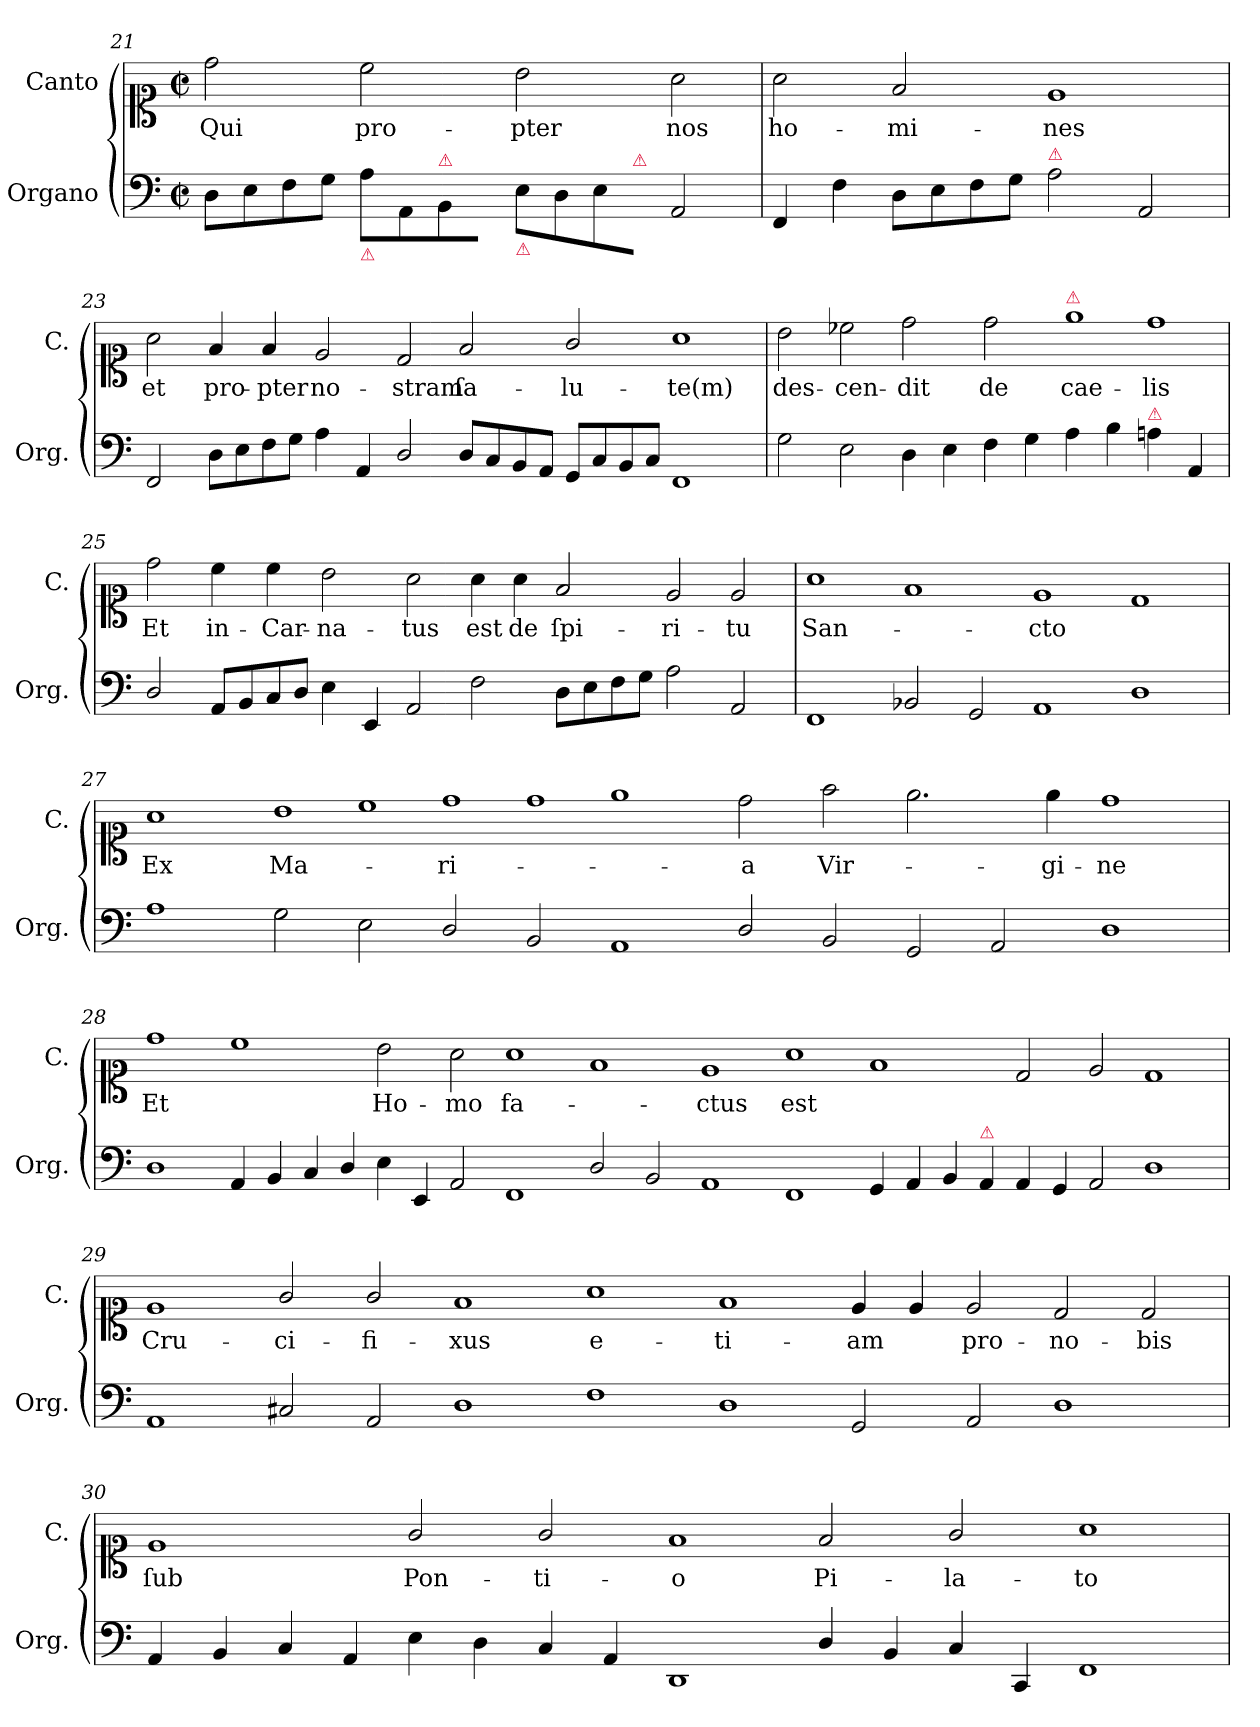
**kern	**kern	**text
*part2	*part1	*part1
*staff2	*staff1	*staff1
*I"Organo	*I"Canto	*
*I'Org.	*I'C.	*
*clefF4	*clefC1	*
*k[]	*k[]	*
*M2/2	*M2/2	*
*met(c|)	*met(c|)	*
=21	=21	=21
8D\L	2dd\	Qui
8E\	.	.
8F\	.	.
8G\J	.	.
!LO:TX:b:color=crimson:t=⚠	!	!
8A\L	2cc\	pro-
8AA\	.	.
!LO:TX:a:color=crimson:t=⚠	!	!
8BB\	.	.
8C\Jyy	.	.
!LO:TX:b:color=crimson:t=⚠	!	!
8E\L	2b\	-pter
8D\	.	.
8E\	.	.
!LO:TX:a:color=crimson:t=⚠	!	!
8EE/Jyy	.	.
2AA/	2a\	nos
=22	=22	=22
4FF/	2a\	ho-
4F\	.	.
8D\L	2f/	-mi-
8E\	.	.
8F\	.	.
8G\J	.	.
!LO:TX:a:color=crimson:t=⚠	!	!
2A\	1e	-nes
2AA/	.	.
=23	=23	=23
2FF/	2a\	et
8D\L	4f/	pro-
8E\	.	.
8F\	4f/	-pter
8G\J	.	.
4A\	2e/	no-
4AA/	.	.
2D/	2d/	-stram
8D/L	2f/	ſa-
8C/	.	.
8BB/	.	.
8AA/J	.	.
8GG/L	2g/	-lu-
8C/	.	.
8BB/	.	.
8C/J	.	.
1FF	1a	-te(m)
=24	=24	=24
2G\	2b\	des-
2E\	2cc-X\	-cen-
4D\	2dd\	-dit
4E\	.	.
4F\	2dd\	de
4G\	.	.
!	!LO:TX:a:color=crimson:t=⚠	!
!	!LO:N:vis=1	!
4A\	2ee\	cae-
4B\	.	.
!LO:TX:a:color=crimson:t=⚠	!	!
!	!LO:N:vis=1	!
4An\	2dd\	-lis
4AA/	.	.
=25	=25	=25
2D/	2dd\	Et
8AA/L	4cc\	in-
8BB/	.	.
8C/	4cc\	-Car-
8D/J	.	.
4E\	2b\	-na-
4EE/	.	.
2AA/	2a\	-tus
2F\	4a\	est
.	4a\	de
8D\L	2f/	ſpi-
8E\	.	.
8F\	.	.
8G\J	.	.
2A\	2e/	-ri-
2AA/	2e/	-tu
=26	=26	=26
1FF	1a	San-
2BB-X/	1f	.
2GG/	.	.
1AA	1e	-cto
1D	1d	.
=27	=27	=27
1A	1a	Ex
!	!LO:N:vis=1	!
2G\	2b\	Ma-
!	!LO:N:vis=1	!
2E\	2cc\	.
!	!LO:N:vis=1	!
2D/	2dd\	-ri-
!	!LO:N:vis=1	!
2BB/	2dd\	.
1AA	1ee	.
2D/	2dd\	-a
2BB/	2ff\	Vir-
2GG/	2.ee\	.
2AA/	.	.
.	4ee\	-gi-
1D	1dd	-ne
=28	=28	=28
1D	1dd	Et
4AA/	1cc	.
4BB/	.	.
4C/	.	.
4D/	.	.
4E\	2b\	Ho-
4EE/	.	.
2AA/	2a\	-mo
1FF	1a	fa-
2D/	1f	.
2BB/	.	.
1AA	1e	-ctus
1FF	1a	est
4GG/	1f	.
4AA/	.	.
4BB/	.	.
!LO:TX:a:color=crimson:t=⚠	!	!
4AA/	.	.
4AA/	2d/	.
4GG/	.	.
2AA/	2e/	.
1D	1d	.
=29	=29	=29
1AA	1e	Cru-
2C#X/	2g/	-ci-
2AA/	2g/	-fi-
1D	1f	-xus
1F	1a	e-
1D	1f	-ti-
2GG/	4e/	-am
.	4e/	.
2AA/	2e/	pro-
1D	2d/	-no-
.	2d/	-bis
=30	=30	=30
4AA/	1e	ſub
4BB/	.	.
4C/	.	.
4AA/	.	.
4E\	2g/	Pon-
4D\	.	.
4C/	2g/	-ti-
4AA/	.	.
1DD	1f	-o
4D/	2f/	Pi-
4BB/	.	.
4C/	2g/	-la-
4CC/	.	.
1FF	1a	-to
=	=	=
*-	*-	*-
